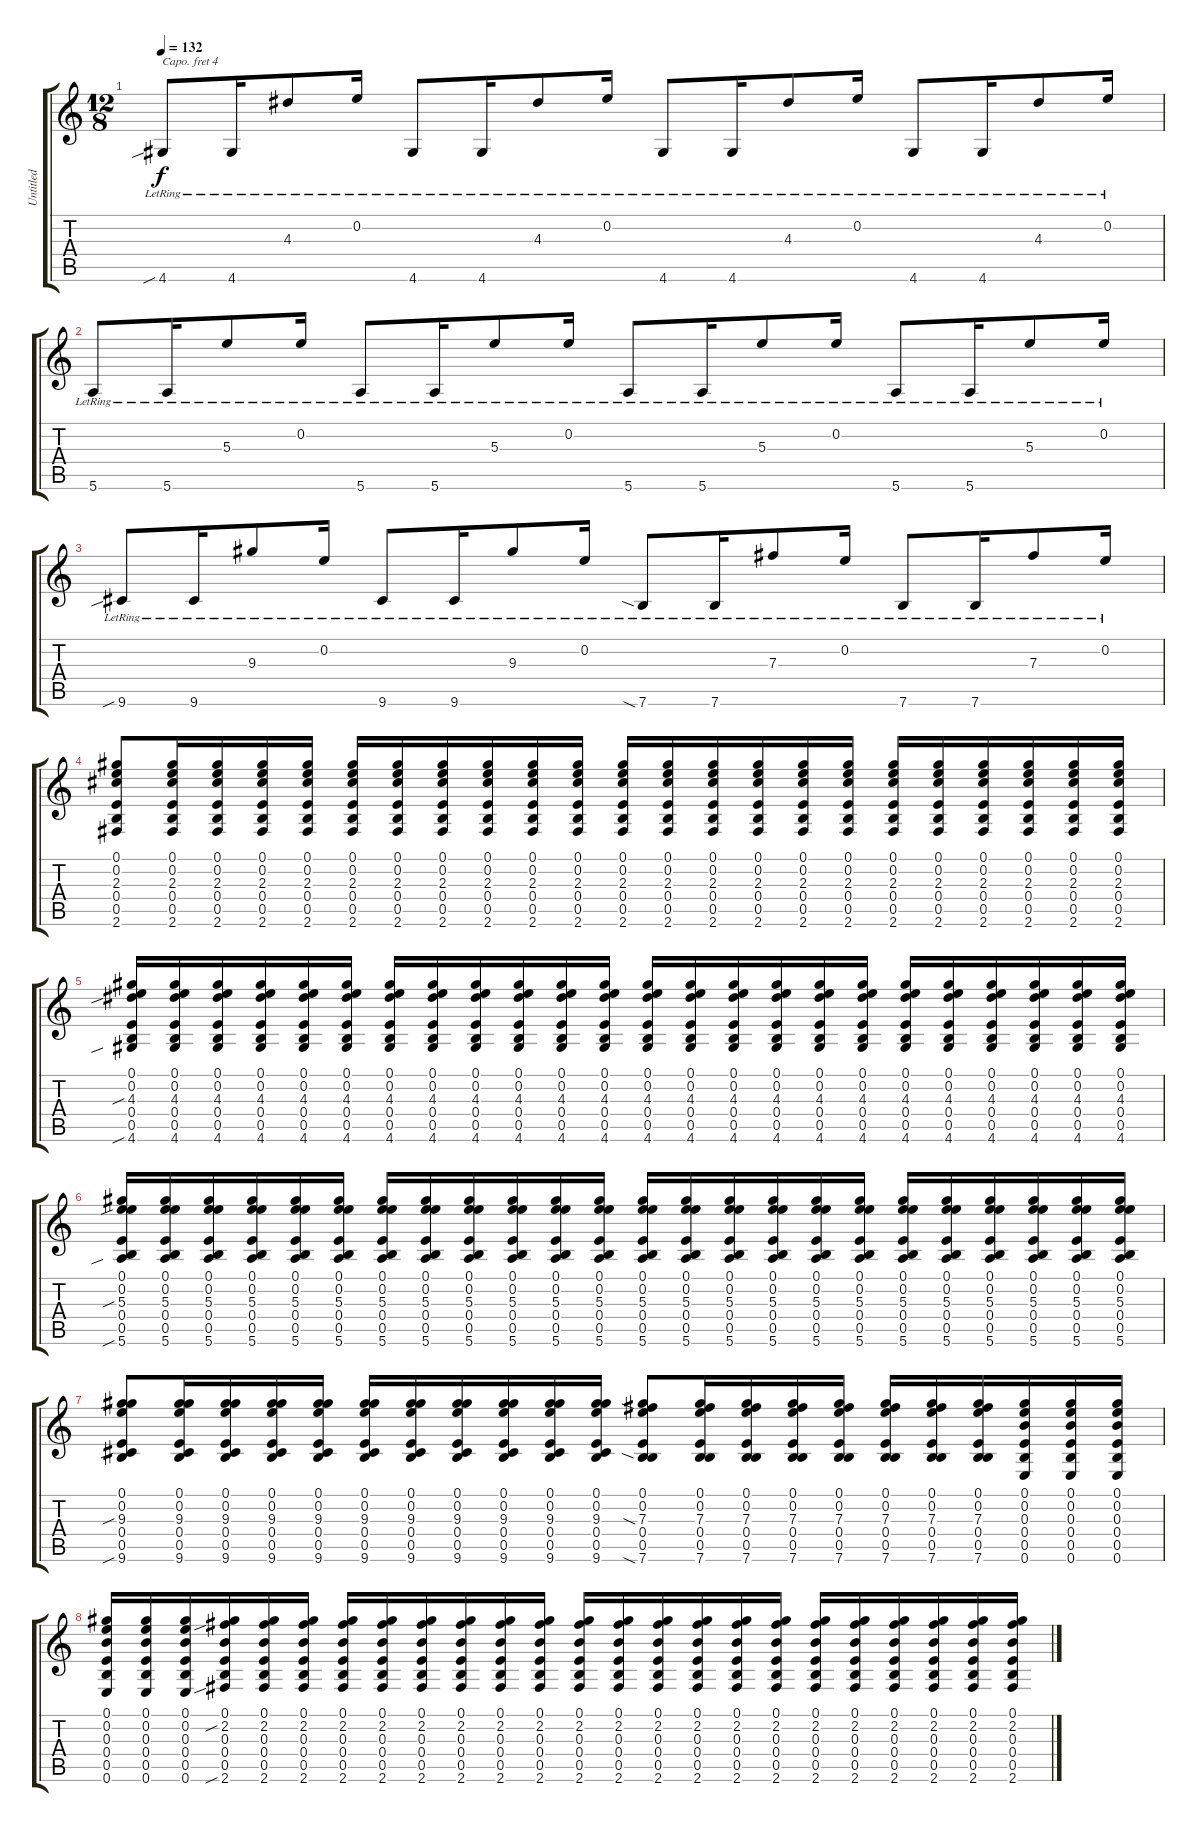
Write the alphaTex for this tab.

\track ("Untitled" "Untitled") {instrument acousticguitarsteel}
\staff {score tabs}
\capo 4
\tuning (E4 C4 G3 C3 G2 C2) {hide}
\ts (12 8)
\tempo 132
\clef g2
\ks c
4.6{sib lr}.8{dy f} 4.6{lr}.16 4.3{lr}.8 0.2{lr}.16 4.6{lr}.8 4.6{lr}.16 4.3{lr}.8 0.2{lr}.16 4.6{lr}.8 4.6{lr}.16 4.3{lr}.8 0.2{lr}.16 4.6{lr}.8 4.6{lr}.16 4.3{lr}.8 0.2{lr}.16 |
5.6{lr}.8 5.6{lr}.16 5.3{lr}.8 0.2{lr}.16 5.6{lr}.8 5.6{lr}.16 5.3{lr}.8 0.2{lr}.16 5.6{lr}.8 5.6{lr}.16 5.3{lr}.8 0.2{lr}.16 5.6{lr}.8 5.6{lr}.16 5.3{lr}.8 0.2{lr}.16 |
9.6{sib lr}.8 9.6{lr}.16 9.3{lr}.8 0.2{lr}.16 9.6{lr}.8 9.6{lr}.16 9.3{lr}.8 0.2{lr}.16 7.6{sia lr}.8 7.6{lr}.16 7.3{lr}.8 0.2{lr}.16 7.6{lr}.8 7.6{lr}.16 7.3{lr}.8 0.2{lr}.16 |
(0.1 0.2 2.3 0.4 0.5 2.6).8 (0.1 0.2 2.3 0.4 0.5 2.6).16 (0.1 0.2 2.3 0.4 0.5 2.6).16 (0.1 0.2 2.3 0.4 0.5 2.6).16 (0.1 0.2 2.3 0.4 0.5 2.6).16 (0.1 0.2 2.3 0.4 0.5 2.6).16 (0.1 0.2 2.3 0.4 0.5 2.6).16 (0.1 0.2 2.3 0.4 0.5 2.6).16 (0.1 0.2 2.3 0.4 0.5 2.6).16 (0.1 0.2 2.3 0.4 0.5 2.6).16 (0.1 0.2 2.3 0.4 0.5 2.6).16 (0.1 0.2 2.3 0.4 0.5 2.6).16 (0.1 0.2 2.3 0.4 0.5 2.6).16 (0.1 0.2 2.3 0.4 0.5 2.6).16 (0.1 0.2 2.3 0.4 0.5 2.6).16 (0.1 0.2 2.3 0.4 0.5 2.6).16 (0.1 0.2 2.3 0.4 0.5 2.6).16 (0.1 0.2 2.3 0.4 0.5 2.6).16 (0.1 0.2 2.3 0.4 0.5 2.6).16 (0.1 0.2 2.3 0.4 0.5 2.6).16 (0.1 0.2 2.3 0.4 0.5 2.6).16 (0.1 0.2 2.3 0.4 0.5 2.6).16 (0.1 0.2 2.3 0.4 0.5 2.6).16 |
(0.1 0.2 4.3{sib} 0.4 0.5 4.6{sib}).16 (0.1 0.2 4.3 0.4 0.5 4.6).16 (0.1 0.2 4.3 0.4 0.5 4.6).16 (0.1 0.2 4.3 0.4 0.5 4.6).16 (0.1 0.2 4.3 0.4 0.5 4.6).16 (0.1 0.2 4.3 0.4 0.5 4.6).16 (0.1 0.2 4.3 0.4 0.5 4.6).16 (0.1 0.2 4.3 0.4 0.5 4.6).16 (0.1 0.2 4.3 0.4 0.5 4.6).16 (0.1 0.2 4.3 0.4 0.5 4.6).16 (0.1 0.2 4.3 0.4 0.5 4.6).16 (0.1 0.2 4.3 0.4 0.5 4.6).16 (0.1 0.2 4.3 0.4 0.5 4.6).16 (0.1 0.2 4.3 0.4 0.5 4.6).16 (0.1 0.2 4.3 0.4 0.5 4.6).16 (0.1 0.2 4.3 0.4 0.5 4.6).16 (0.1 0.2 4.3 0.4 0.5 4.6).16 (0.1 0.2 4.3 0.4 0.5 4.6).16 (0.1 0.2 4.3 0.4 0.5 4.6).16 (0.1 0.2 4.3 0.4 0.5 4.6).16 (0.1 0.2 4.3 0.4 0.5 4.6).16 (0.1 0.2 4.3 0.4 0.5 4.6).16 (0.1 0.2 4.3 0.4 0.5 4.6).16 (0.1 0.2 4.3 0.4 0.5 4.6).16 |
(0.1 0.2 5.3{sib} 0.4 0.5 5.6{sib}).16 (0.1 0.2 5.3 0.4 0.5 5.6).16 (0.1 0.2 5.3 0.4 0.5 5.6).16 (0.1 0.2 5.3 0.4 0.5 5.6).16 (0.1 0.2 5.3 0.4 0.5 5.6).16 (0.1 0.2 5.3 0.4 0.5 5.6).16 (0.1 0.2 5.3 0.4 0.5 5.6).16 (0.1 0.2 5.3 0.4 0.5 5.6).16 (0.1 0.2 5.3 0.4 0.5 5.6).16 (0.1 0.2 5.3 0.4 0.5 5.6).16 (0.1 0.2 5.3 0.4 0.5 5.6).16 (0.1 0.2 5.3 0.4 0.5 5.6).16 (0.1 0.2 5.3 0.4 0.5 5.6).16 (0.1 0.2 5.3 0.4 0.5 5.6).16 (0.1 0.2 5.3 0.4 0.5 5.6).16 (0.1 0.2 5.3 0.4 0.5 5.6).16 (0.1 0.2 5.3 0.4 0.5 5.6).16 (0.1 0.2 5.3 0.4 0.5 5.6).16 (0.1 0.2 5.3 0.4 0.5 5.6).16 (0.1 0.2 5.3 0.4 0.5 5.6).16 (0.1 0.2 5.3 0.4 0.5 5.6).16 (0.1 0.2 5.3 0.4 0.5 5.6).16 (0.1 0.2 5.3 0.4 0.5 5.6).16 (0.1 0.2 5.3 0.4 0.5 5.6).16 |
(0.1 0.2 9.3{sib} 0.4 0.5 9.6{sib}).8 (0.1 0.2 9.3 0.4 0.5 9.6).16 (0.1 0.2 9.3 0.4 0.5 9.6).16 (0.1 0.2 9.3 0.4 0.5 9.6).16 (0.1 0.2 9.3 0.4 0.5 9.6).16 (0.1 0.2 9.3 0.4 0.5 9.6).16 (0.1 0.2 9.3 0.4 0.5 9.6).16 (0.1 0.2 9.3 0.4 0.5 9.6).16 (0.1 0.2 9.3 0.4 0.5 9.6).16 (0.1 0.2 9.3 0.4 0.5 9.6).16 (0.1 0.2 9.3 0.4 0.5 9.6).16 (0.1 0.2 7.3{sia} 0.4 0.5 7.6{sia}).8 (0.1 0.2 7.3 0.4 0.5 7.6).16 (0.1 0.2 7.3 0.4 0.5 7.6).16 (0.1 0.2 7.3 0.4 0.5 7.6).16 (0.1 0.2 7.3 0.4 0.5 7.6).16 (0.1 0.2 7.3 0.4 0.5 7.6).16 (0.1 0.2 7.3 0.4 0.5 7.6).16 (0.1 0.2 7.3 0.4 0.5 7.6).16 (0.1 0.2 0.3 0.4 0.5 0.6).16 (0.1 0.2 0.3 0.4 0.5 0.6).16 (0.1 0.2 0.3 0.4 0.5 0.6).16 |
(0.1 0.2 0.3 0.4 0.5 0.6).16 (0.1 0.2 0.3 0.4 0.5 0.6).16 (0.1 0.2 0.3 0.4 0.5 0.6).16 (0.1 2.2{sib} 0.3 0.4 0.5 2.6{sib}).16 (0.1 2.2 0.3 0.4 0.5 2.6).16 (0.1 2.2 0.3 0.4 0.5 2.6).16 (0.1 2.2 0.3 0.4 0.5 2.6).16 (0.1 2.2 0.3 0.4 0.5 2.6).16 (0.1 2.2 0.3 0.4 0.5 2.6).16 (0.1 2.2 0.3 0.4 0.5 2.6).16 (0.1 2.2 0.3 0.4 0.5 2.6).16 (0.1 2.2 0.3 0.4 0.5 2.6).16 (0.1 2.2 0.3 0.4 0.5 2.6).16 (0.1 2.2 0.3 0.4 0.5 2.6).16 (0.1 2.2 0.3 0.4 0.5 2.6).16 (0.1 2.2 0.3 0.4 0.5 2.6).16 (0.1 2.2 0.3 0.4 0.5 2.6).16 (0.1 2.2 0.3 0.4 0.5 2.6).16 (0.1 2.2 0.3 0.4 0.5 2.6).16 (0.1 2.2 0.3 0.4 0.5 2.6).16 (0.1 2.2 0.3 0.4 0.5 2.6).16 (0.1 2.2 0.3 0.4 0.5 2.6).16 (0.1 2.2 0.3 0.4 0.5 2.6).16 (0.1 2.2 0.3 0.4 0.5 2.6).16
